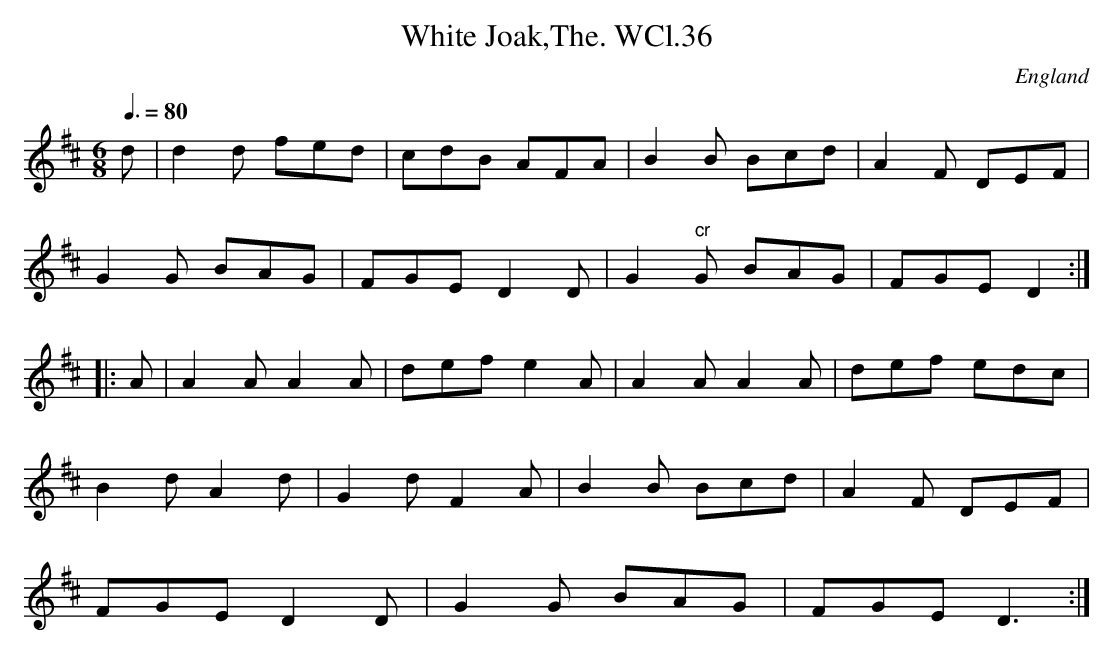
X:1
T:White Joak,The. WCl.36
M:6/8
L:1/8
Q:3/8=80
O:England
K:D major
d|d2d fed|cdB AFA|B2B Bcd|A2F DEF|!
G2G BAG|FGE D2D|G2"cr"G BAG|FGE D2:|!
|:A|A2A A2A|def e2A|A2A A2A|def edc|!
B2d A2d|G2d F2A|B2B Bcd|A2F DEF|!
FGE D2D|G2G BAG|FGE D3:|
